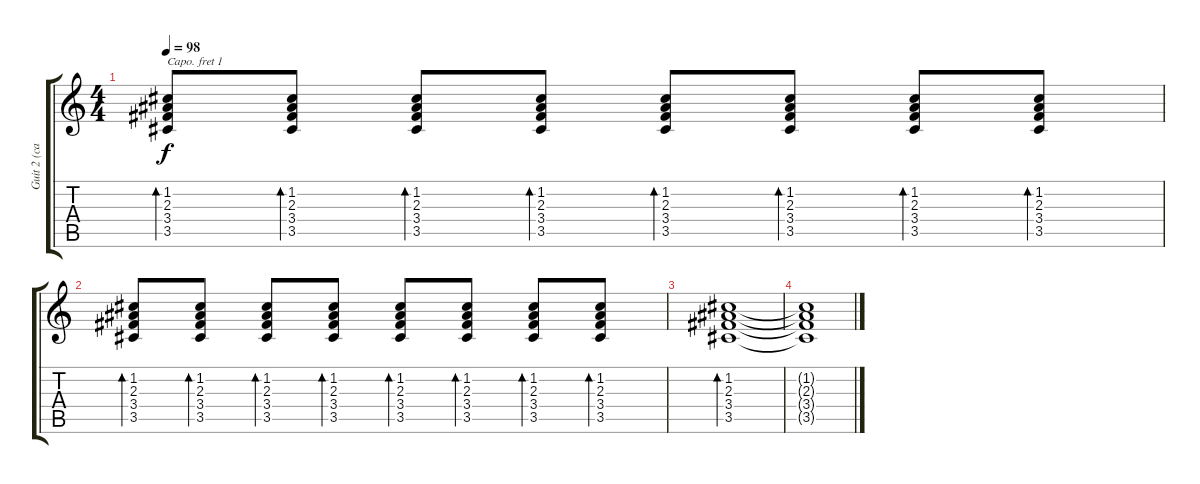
\track ("Guit 2 (capo 1st fret)" "Guit 2 (ca") {instrument acousticguitarsteel}
\staff {score tabs}
\capo 1
\tuning (E4 B3 G3 D3 A2 E2) {hide}
\ts (4 4)
\tempo 98
\clef g2
\ks c
(1.2 2.3 3.4 3.5).8{bd 60 dy f} (1.2 2.3 3.4 3.5).8{bd 60} (1.2 2.3 3.4 3.5).8{bd 60} (1.2 2.3 3.4 3.5).8{bd 60} (1.2 2.3 3.4 3.5).8{bd 60} (1.2 2.3 3.4 3.5).8{bd 60} (1.2 2.3 3.4 3.5).8{bd 60} (1.2 2.3 3.4 3.5).8{bd 60} |
(1.2 2.3 3.4 3.5).8{bd 60} (1.2 2.3 3.4 3.5).8{bd 60} (1.2 2.3 3.4 3.5).8{bd 60} (1.2 2.3 3.4 3.5).8{bd 60} (1.2 2.3 3.4 3.5).8{bd 60} (1.2 2.3 3.4 3.5).8{bd 60} (1.2 2.3 3.4 3.5).8{bd 60} (1.2 2.3 3.4 3.5).8{bd 60} |
(1.2 2.3 3.4 3.5).1{bd 60} |
(1.2{t} 2.3{t} 3.4{t} 3.5{t}).1
